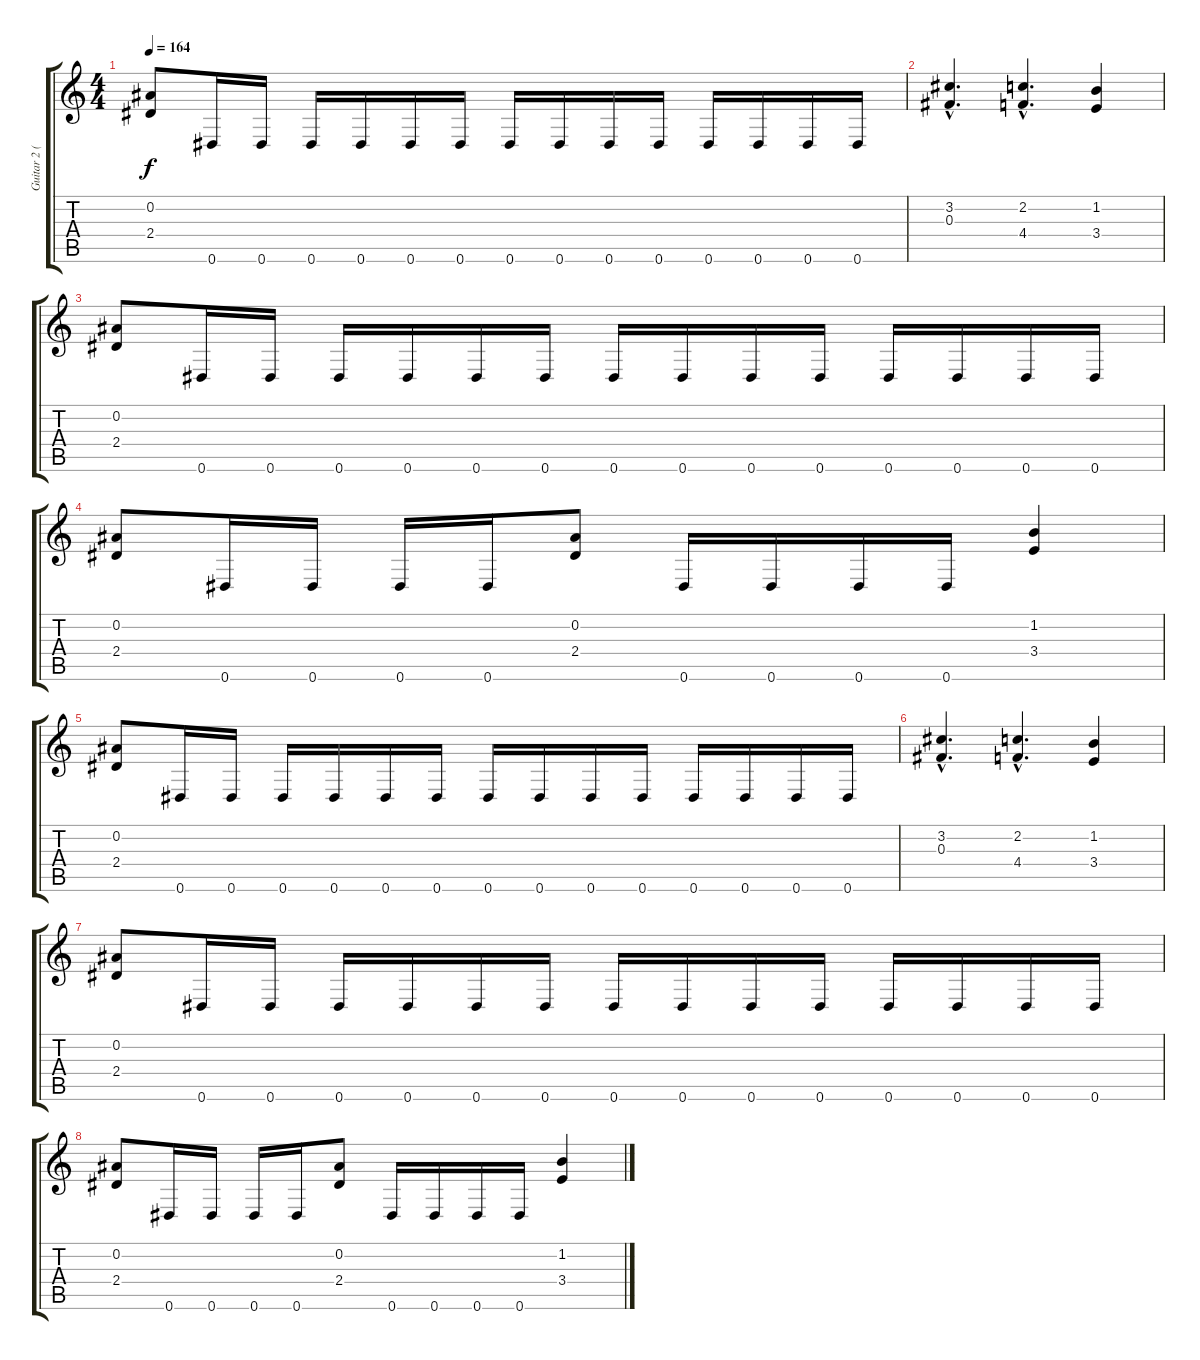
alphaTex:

\track ("Guitar 2 (Kerry)" "Guitar 2 (") {instrument distortionguitar}
\staff {score tabs}
\tuning (Eb4 Bb3 Gb3 Db3 Ab2 Eb2) {hide}
\ts (4 4)
\tempo 164
\clef g2
\ks c
(0.2 2.4).8{dy f} 0.6.16 0.6.16 0.6.16 0.6.16 0.6.16 0.6.16 0.6.16 0.6.16 0.6.16 0.6.16 0.6.16 0.6.16 0.6.16 0.6.16 |
(3.2{hac} 0.3{hac}).4{d} (2.2{hac} 4.4{hac}).4{d} (1.2 3.4).4 |
(0.2 2.4).8 0.6.16 0.6.16 0.6.16 0.6.16 0.6.16 0.6.16 0.6.16 0.6.16 0.6.16 0.6.16 0.6.16 0.6.16 0.6.16 0.6.16 |
(0.2 2.4).8 0.6.16 0.6.16 0.6.16 0.6.16 (0.2 2.4).8 0.6.16 0.6.16 0.6.16 0.6.16 (1.2 3.4).4 |
(0.2 2.4).8 0.6.16 0.6.16 0.6.16 0.6.16 0.6.16 0.6.16 0.6.16 0.6.16 0.6.16 0.6.16 0.6.16 0.6.16 0.6.16 0.6.16 |
(3.2{hac} 0.3{hac}).4{d} (2.2{hac} 4.4{hac}).4{d} (1.2 3.4).4 |
(0.2 2.4).8 0.6.16 0.6.16 0.6.16 0.6.16 0.6.16 0.6.16 0.6.16 0.6.16 0.6.16 0.6.16 0.6.16 0.6.16 0.6.16 0.6.16 |
(0.2 2.4).8 0.6.16 0.6.16 0.6.16 0.6.16 (0.2 2.4).8 0.6.16 0.6.16 0.6.16 0.6.16 (1.2 3.4).4
